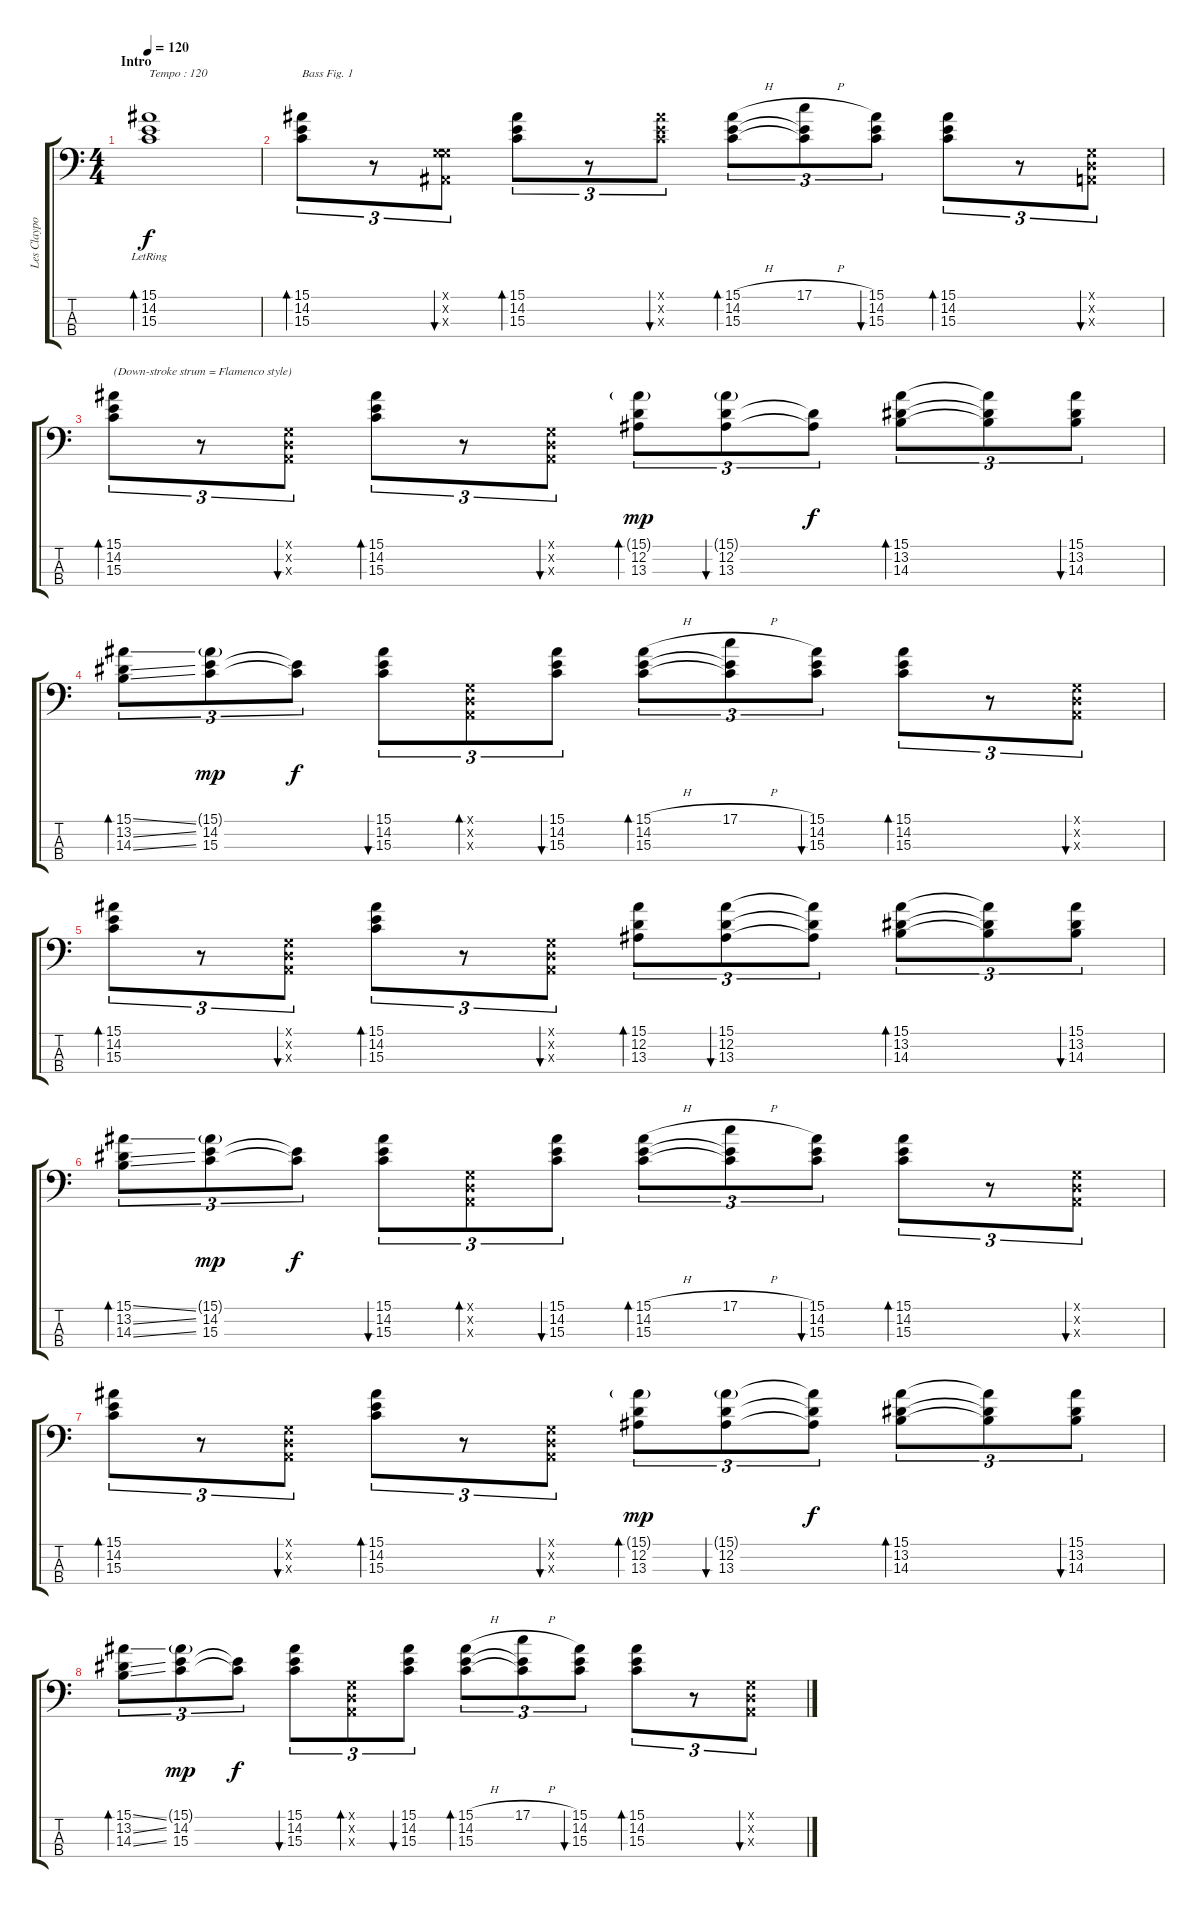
\track ("Les Claypool / Bass" "Les Claypo") {instrument slapbass2}
\staff {score tabs}
\tuning (G2 D2 A1 E1) {hide}
\ts (4 4)
\section ("" "Intro")
\tempo 120
\clef f4
\ks c
(15.1{lr} 14.2{lr} 15.3{lr}).1{bd 60 txt "Tempo : 120" dy f volume 12 instrument slapbass2} |
(15.1 14.2 15.3).8{tu (3 2) bd 30 txt "Bass Fig. 1"} r.8{tu (3 2)} (0.1{x} 5.2{x} 1.3{x}).8{tu (3 2) bu 30} (15.1 14.2 15.3).8{tu (3 2) bd 30} r.8{tu (3 2)} (15.1{x} 14.2{x} 15.3{x}).8{tu (3 2) bu 30} (15.1{h} 14.2 15.3).8{tu (3 2) bd 30} (17.1{h} 14.2{t} 15.3{t}).8{tu (3 2)} (15.1 14.2 15.3).8{tu (3 2) bu 60} (15.1 14.2 15.3).8{tu (3 2) bd 60} r.8{tu (3 2)} (0.1{x} 0.2{x} 0.3{x}).8{tu (3 2) bu 30} |
(15.1 14.2 15.3).8{tu (3 2) bd 30 txt "(Down-stroke strum = Flamenco style)"} r.8{tu (3 2)} (0.1{x} 0.2{x} 0.3{x}).8{tu (3 2) bu 30} (15.1 14.2 15.3).8{tu (3 2) bd 30} r.8{tu (3 2)} (0.1{x} 0.2{x} 0.3{x}).8{tu (3 2) bu 30} (15.1{g} 12.2 13.3).8{tu (3 2) bd 30 dy mp} (15.1{g} 12.2 13.3).8{tu (3 2) bu 30} (12.2{t} 13.3{t}).8{tu (3 2) dy f} (15.1 13.2 14.3).8{tu (3 2) bd 60} (15.1{t} 13.2{t} 14.3{t}).8{tu (3 2)} (15.1 13.2 14.3).8{tu (3 2) bu 30} |
(15.1{ss} 13.2{ss} 14.3{ss}).8{tu (3 2) bd 30} (15.1{g} 14.2 15.3).8{tu (3 2) dy mp} (14.2{t} 15.3{t}).8{tu (3 2) dy f} (15.1 14.2 15.3).8{tu (3 2) bu 60} (0.1{x} 0.2{x} 0.3{x}).8{tu (3 2) bd 60} (15.1 14.2 15.3).8{tu (3 2) bu 30} (15.1{h} 14.2 15.3).8{tu (3 2) bd 30} (17.1{h} 14.2{t} 15.3{t}).8{tu (3 2)} (15.1 14.2 15.3).8{tu (3 2) bu 60} (15.1 14.2 15.3).8{tu (3 2) bd 30} r.8{tu (3 2)} (0.1{x} 0.2{x} 0.3{x}).8{tu (3 2) bu 30} |
(15.1 14.2 15.3).8{tu (3 2) bd 30} r.8{tu (3 2)} (0.1{x} 0.2{x} 0.3{x}).8{tu (3 2) bu 30} (15.1 14.2 15.3).8{tu (3 2) bd 30} r.8{tu (3 2)} (0.1{x} 0.2{x} 0.3{x}).8{tu (3 2) bu 30} (15.1 12.2 13.3).8{tu (3 2) bd 30} (15.1 12.2 13.3).8{tu (3 2) bu 30} (15.1{t} 12.2{t} 13.3{t}).8{tu (3 2)} (15.1 13.2 14.3).8{tu (3 2) bd 60} (15.1{t} 13.2{t} 14.3{t}).8{tu (3 2)} (15.1 13.2 14.3).8{tu (3 2) bu 30} |
(15.1{ss} 13.2{ss} 14.3{ss}).8{tu (3 2) bd 30} (15.1{g} 14.2 15.3).8{tu (3 2) dy mp} (14.2{t} 15.3{t}).8{tu (3 2) dy f} (15.1 14.2 15.3).8{tu (3 2) bu 60} (0.1{x} 0.2{x} 0.3{x}).8{tu (3 2) bd 60} (15.1 14.2 15.3).8{tu (3 2) bu 30} (15.1{h} 14.2 15.3).8{tu (3 2) bd 30} (17.1{h} 14.2{t} 15.3{t}).8{tu (3 2)} (15.1 14.2 15.3).8{tu (3 2) bu 60} (15.1 14.2 15.3).8{tu (3 2) bd 30} r.8{tu (3 2)} (0.1{x} 0.2{x} 0.3{x}).8{tu (3 2) bu 30} |
(15.1 14.2 15.3).8{tu (3 2) bd 30} r.8{tu (3 2)} (0.1{x} 0.2{x} 0.3{x}).8{tu (3 2) bu 30} (15.1 14.2 15.3).8{tu (3 2) bd 30} r.8{tu (3 2)} (0.1{x} 0.2{x} 0.3{x}).8{tu (3 2) bu 30} (15.1{g} 12.2 13.3).8{tu (3 2) bd 30 dy mp} (15.1{g} 12.2 13.3).8{tu (3 2) bu 30} (15.1{t} 12.2{t} 13.3{t}).8{tu (3 2) dy f} (15.1 13.2 14.3).8{tu (3 2) bd 60} (15.1{t} 13.2{t} 14.3{t}).8{tu (3 2)} (15.1 13.2 14.3).8{tu (3 2) bu 30} |
(15.1{ss} 13.2{ss} 14.3{ss}).8{tu (3 2) bd 30} (15.1{g} 14.2 15.3).8{tu (3 2) dy mp} (14.2{t} 15.3{t}).8{tu (3 2) dy f} (15.1 14.2 15.3).8{tu (3 2) bu 60} (0.1{x} 0.2{x} 0.3{x}).8{tu (3 2) bd 60} (15.1 14.2 15.3).8{tu (3 2) bu 30} (15.1{h} 14.2 15.3).8{tu (3 2) bd 30} (17.1{h} 14.2{t} 15.3{t}).8{tu (3 2)} (15.1 14.2 15.3).8{tu (3 2) bu 60} (15.1 14.2 15.3).8{tu (3 2) bd 30} r.8{tu (3 2)} (0.1{x} 0.2{x} 0.3{x}).8{tu (3 2) bu 30}
